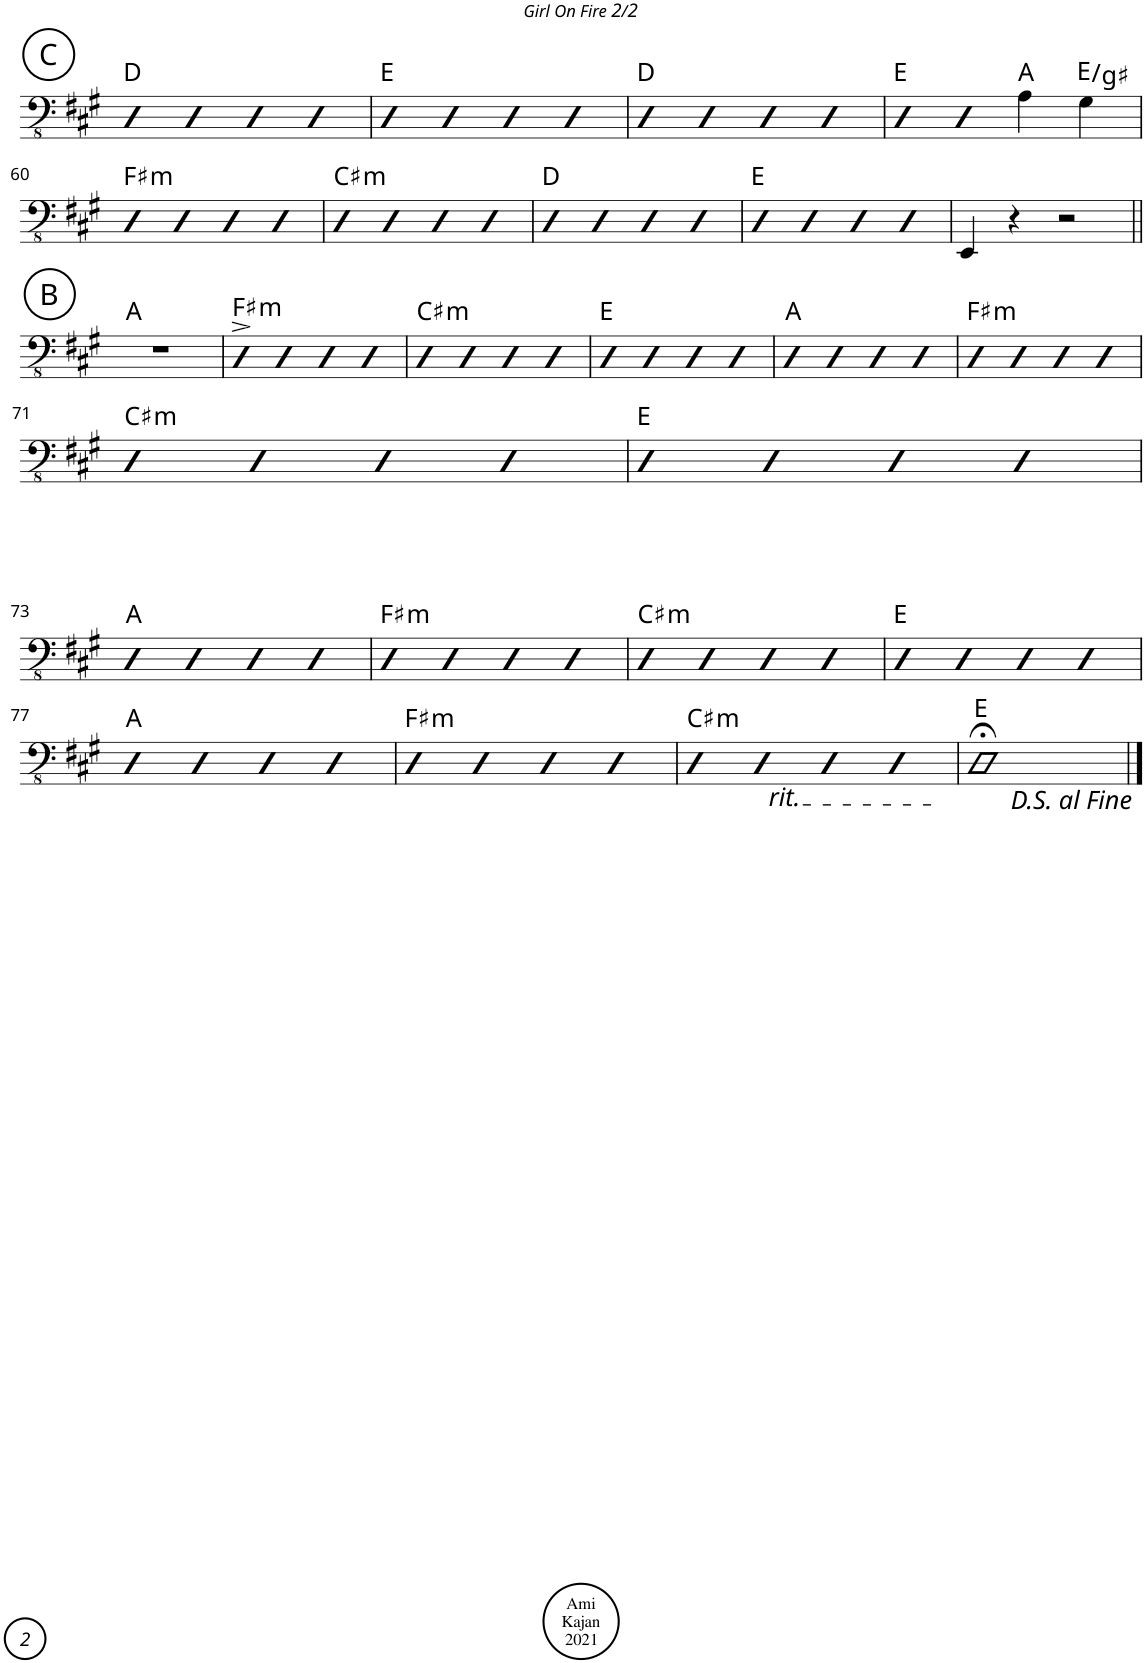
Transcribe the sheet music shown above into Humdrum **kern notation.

**kern	**harte
*part1	*part1
*staff1	*
*I"Acoustic Bass	*
*I'Bass	*
!!LO:PB:g=z
*clefFv4	*
*k[f#c#g#]	*
*M4/4	*
*met(c)	*
!!LO:REH:place=s1:a:cj:enc=circle:fs=14:t=C
=56	=56
4DD	D:maj
4DD	.
4DD	.
4DD	.
=57	=57
4DD	E:maj
4DD	.
4DD	.
4DD	.
=58	=58
4DD	D:maj
4DD	.
4DD	.
4DD	.
=59	=59
4DD	E:maj
4DD	.
4AA\	A:maj
4GG#\	E:maj/3
!!LO:LB:g=z
=60	=60
!	!LO:H:kt=m
4DD	F#:min
4DD	.
4DD	.
4DD	.
=61	=61
!	!LO:H:kt=m
4DD	C#:min
4DD	.
4DD	.
4DD	.
=62	=62
4DD	D:maj
4DD	.
4DD	.
4DD	.
=63	=63
4DD	E:maj
4DD	.
4DD	.
4DD	.
=64	=64
4EEE/	.
4r	.
2r	.
!!LO:LB:g=z
!!LO:REH:place=s1:a:cj:enc=circle:fs=14:t=B
=65||	=65||
1r	A:maj
=66	=66
!	!LO:H:kt=m
4DD^	F#:min
4DD	.
4DD	.
4DD	.
=67	=67
!	!LO:H:kt=m
4DD	C#:min
4DD	.
4DD	.
4DD	.
=68	=68
4DD	E:maj
4DD	.
4DD	.
4DD	.
=69	=69
4DD	A:maj
4DD	.
4DD	.
4DD	.
=70	=70
!	!LO:H:kt=m
4DD	F#:min
4DD	.
4DD	.
4DD	.
!!LO:LB:g=z
=71	=71
!	!LO:H:kt=m
4DD	C#:min
4DD	.
4DD	.
4DD	.
=72	=72
4DD	E:maj
4DD	.
4DD	.
4DD	.
!!LO:LB:g=z
=73	=73
4DD	A:maj
4DD	.
4DD	.
4DD	.
=74	=74
!	!LO:H:kt=m
4DD	F#:min
4DD	.
4DD	.
4DD	.
=75	=75
!	!LO:H:kt=m
4DD	C#:min
4DD	.
4DD	.
4DD	.
=76	=76
4DD	E:maj
4DD	.
4DD	.
4DD	.
!!LO:LB:g=z
=77	=77
4DD	A:maj
4DD	.
4DD	.
4DD	.
=78	=78
!	!LO:H:kt=m
4DD	F#:min
4DD	.
4DD	.
4DD	.
=79	=79
!	!LO:H:kt=m
4DD	C#:min
!LO:TX:b:i:t=rit.	!
4DD	.
4DD	.
4DD	.
=80	=80
1DD;<	E:maj
==	==
*-	*-
